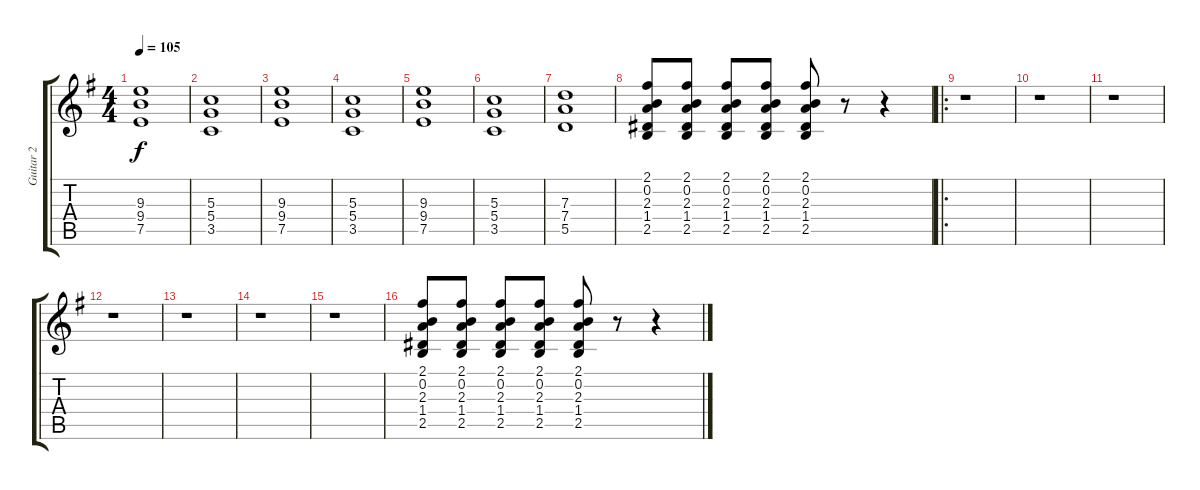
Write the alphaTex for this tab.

\track ("Guitar 2" "Guitar 2") {instrument distortionguitar}
\staff {score tabs}
\tuning (E4 B3 G3 D3 A2 E2) {hide}
\ts (4 4)
\tempo 105
\clef g2
\ks g
(9.3 9.4 7.5).1{dy f instrument distortionguitar} |
(5.3 5.4 3.5).1 |
(9.3 9.4 7.5).1 |
(5.3 5.4 3.5).1 |
(9.3 9.4 7.5).1 |
(5.3 5.4 3.5).1 |
(7.3 7.4 5.5).1 |
(2.1 0.2 2.3 1.4 2.5).8 (2.1 0.2 2.3 1.4 2.5).8 (2.1 0.2 2.3 1.4 2.5).8 (2.1 0.2 2.3 1.4 2.5).8 (2.1 0.2 2.3 1.4 2.5).8 r.8 r.4 |
\ro
r.1 |
r.1 |
r.1 |
r.1 |
r.1 |
r.1 |
r.1 |
(2.1 0.2 2.3 1.4 2.5).8 (2.1 0.2 2.3 1.4 2.5).8 (2.1 0.2 2.3 1.4 2.5).8 (2.1 0.2 2.3 1.4 2.5).8 (2.1 0.2 2.3 1.4 2.5).8 r.8 r.4
